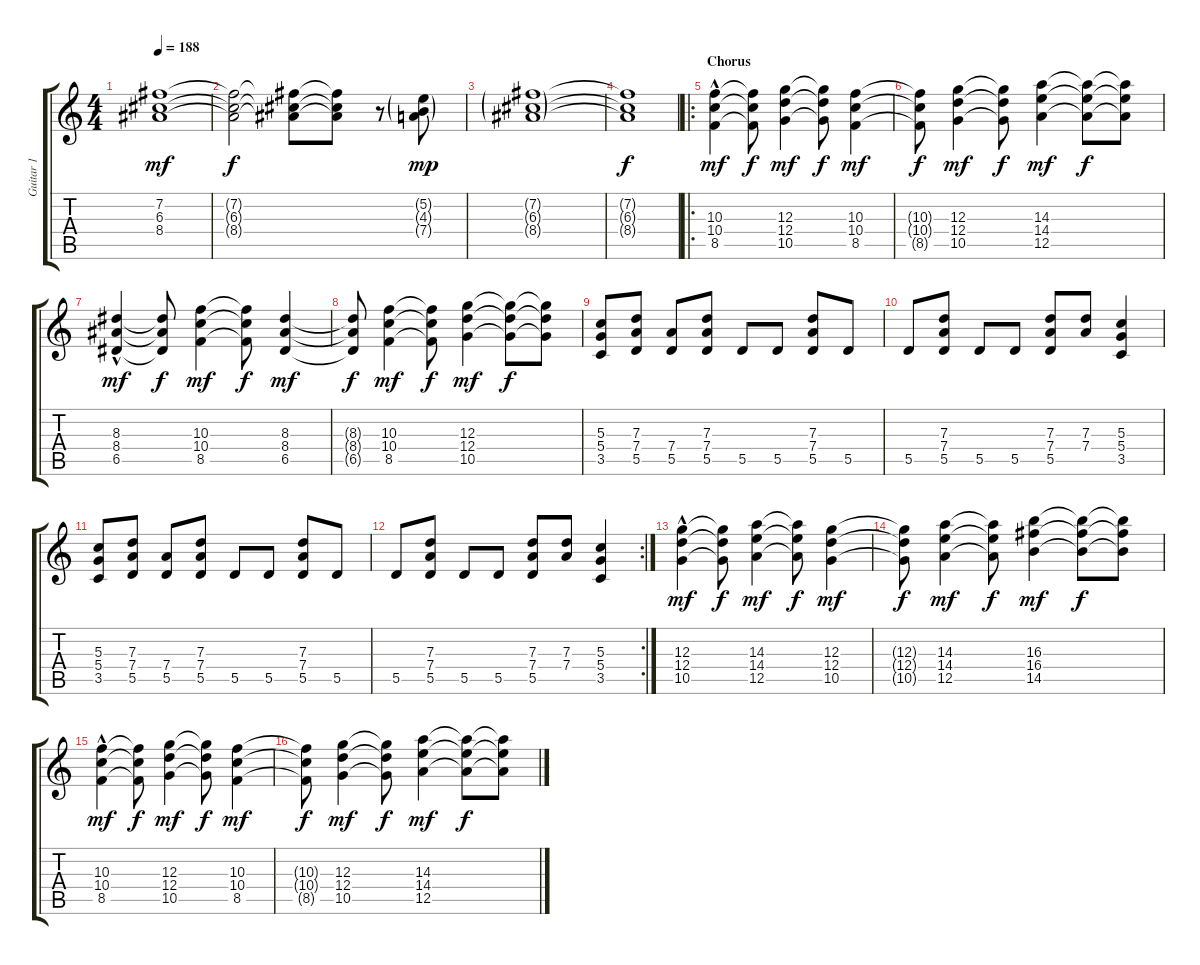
\track ("Guitar 1" "Guitar 1") {instrument distortionguitar}
\staff {score tabs}
\tuning (E4 B3 G3 D3 A2 E2) {hide}
\ts (4 4)
\tempo 188
\clef g2
\ks c
(7.2 6.3 8.4).1{dy mf} |
(7.2{t} 6.3{t} 8.4{t}).2{dy f} (7.2{t} 6.3{t} 8.4{t}).8 (7.2{t} 6.3{t} 8.4{t}).8 r.8 (5.2{g} 4.3{g} 7.4{g}).8{dy mp} |
(7.2{g} 6.3{g} 8.4{g}).1 |
(7.2{t} 6.3{t} 8.4{t}).1{dy f} |
\ro
\section ("" "Chorus")
(10.3{hac} 10.4 8.5).4{dy mf} (10.3{t} 10.4{t} 8.5{t}).8{dy f} (12.3 12.4 10.5).4{dy mf} (12.3{t} 12.4{t} 10.5{t}).8{dy f} (10.3 10.4 8.5).4{dy mf} |
(10.3{t} 10.4{t} 8.5{t}).8{dy f} (12.3 12.4 10.5).4{dy mf} (12.3{t} 12.4{t} 10.5{t}).8{dy f} (14.3 14.4 12.5).4{dy mf} (14.3{t} 14.4{t} 12.5{t}).8{dy f} (14.3{t} 14.4{t} 12.5{t}).8 |
(8.3{hac} 8.4 6.5).4{dy mf} (8.3{t} 8.4{t} 6.5{t}).8{dy f} (10.3 10.4 8.5).4{dy mf} (10.3{t} 10.4{t} 8.5{t}).8{dy f} (8.3 8.4 6.5).4{dy mf} |
(8.3{t} 8.4{t} 6.5{t}).8{dy f} (10.3 10.4 8.5).4{dy mf} (10.3{t} 10.4{t} 8.5{t}).8{dy f} (12.3 12.4 10.5).4{dy mf} (12.3{t} 12.4{t} 10.5{t}).8{dy f} (12.3{t} 12.4{t} 10.5{t}).8 |
(5.3 5.4 3.5).8 (7.3 7.4 5.5).8 (7.4 5.5).8 (7.3 7.4 5.5).8 5.5.8 5.5.8 (7.3 7.4 5.5).8 5.5.8 |
5.5.8 (7.3 7.4 5.5).8 5.5.8 5.5.8 (7.3 7.4 5.5).8 (7.3 7.4).8 (5.3 5.4 3.5).4 |
(5.3 5.4 3.5).8 (7.3 7.4 5.5).8 (7.4 5.5).8 (7.3 7.4 5.5).8 5.5.8 5.5.8 (7.3 7.4 5.5).8 5.5.8 |
\rc 2
5.5.8 (7.3 7.4 5.5).8 5.5.8 5.5.8 (7.3 7.4 5.5).8 (7.3 7.4).8 (5.3 5.4 3.5).4 |
(12.3{hac} 12.4 10.5).4{dy mf} (12.3{t} 12.4{t} 10.5{t}).8{dy f} (14.3 14.4 12.5).4{dy mf} (14.3{t} 14.4{t} 12.5{t}).8{dy f} (12.3 12.4 10.5).4{dy mf} |
(12.3{t} 12.4{t} 10.5{t}).8{dy f} (14.3 14.4 12.5).4{dy mf} (14.3{t} 14.4{t} 12.5{t}).8{dy f} (16.3 16.4 14.5).4{dy mf} (16.3{t} 16.4{t} 14.5{t}).8{dy f} (16.3{t} 16.4{t} 14.5{t}).8 |
(10.3{hac} 10.4 8.5).4{dy mf} (10.3{t} 10.4{t} 8.5{t}).8{dy f} (12.3 12.4 10.5).4{dy mf} (12.3{t} 12.4{t} 10.5{t}).8{dy f} (10.3 10.4 8.5).4{dy mf} |
(10.3{t} 10.4{t} 8.5{t}).8{dy f} (12.3 12.4 10.5).4{dy mf} (12.3{t} 12.4{t} 10.5{t}).8{dy f} (14.3 14.4 12.5).4{dy mf} (14.3{t} 14.4{t} 12.5{t}).8{dy f} (14.3{t} 14.4{t} 12.5{t}).8
